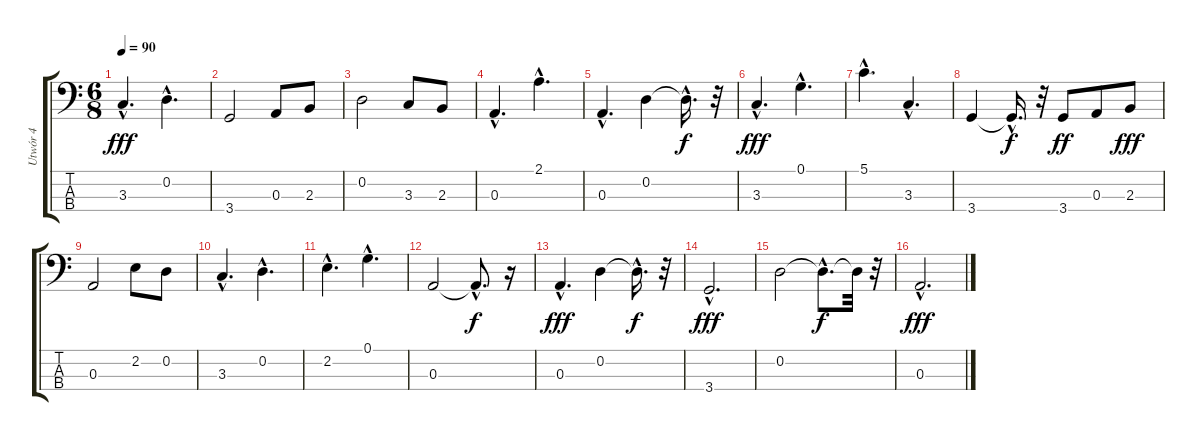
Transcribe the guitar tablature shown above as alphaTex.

\track ("Utwór 4" "Utwór 4") {instrument electricbassfinger}
\staff {score tabs}
\tuning (G2 D2 A1 E1) {hide}
\ts (6 8)
\tempo 90
\clef f4
\ks c
3.3{hac}.4{d dy fff} 0.2{hac}.4{d} |
3.4.2 0.3.8 2.3.8 |
0.2.2 3.3.8 2.3.8 |
0.3{hac}.4{d} 2.1{hac}.4{d} |
0.3{hac}.4{d} 0.2.4 0.2{hac t}.16{d dy f} r.32 |
3.3{hac}.4{d dy fff} 0.1{hac}.4{d} |
5.1{hac}.4{d} 3.3{hac}.4{d} |
3.4.4 3.4{hac t}.16{d dy f} r.32 3.4.8{dy ff} 0.3.8 2.3.8{dy fff} |
0.3.2 2.2.8 0.2.8 |
3.3{hac}.4{d} 0.2{hac}.4{d} |
2.2{hac}.4{d} 0.1{hac}.4{d} |
0.3.2 0.3{hac t}.8{d dy f} r.16 |
0.3{hac}.4{d dy fff} 0.2.4 0.2{hac t}.16{d dy f} r.32 |
3.4{hac}.2{d dy fff} |
0.2.2 0.2{hac t}.8{d dy f} 0.2{t}.32 r.32 |
0.3{hac}.2{d dy fff}
